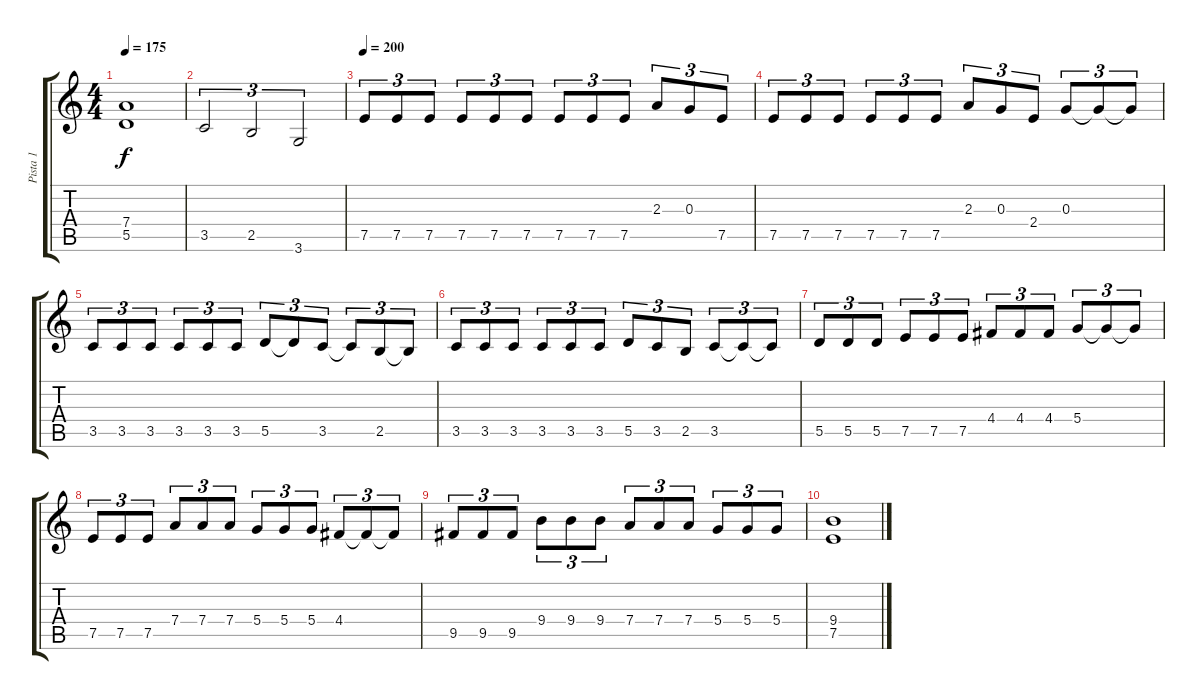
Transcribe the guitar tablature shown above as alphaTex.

\track ("Pista 1" "Pista 1") {instrument distortionguitar}
\staff {score tabs}
\tuning (E4 B3 G3 D3 A2 E2) {hide}
\ts (4 4)
\tempo 175
\clef g2
\ks c
(7.4 5.5).1{dy f} |
3.5.2{tu (3 2)} 2.5.2{tu (3 2)} 3.6.2{tu (3 2)} |
\tempo 200
7.5.8{tu (3 2) instrument distortionguitar} 7.5.8{tu (3 2)} 7.5.8{tu (3 2)} 7.5.8{tu (3 2)} 7.5.8{tu (3 2)} 7.5.8{tu (3 2)} 7.5.8{tu (3 2)} 7.5.8{tu (3 2)} 7.5.8{tu (3 2)} 2.3.8{tu (3 2)} 0.3.8{tu (3 2)} 7.5.8{tu (3 2)} |
7.5.8{tu (3 2)} 7.5.8{tu (3 2)} 7.5.8{tu (3 2)} 7.5.8{tu (3 2)} 7.5.8{tu (3 2)} 7.5.8{tu (3 2)} 2.3.8{tu (3 2)} 0.3.8{tu (3 2)} 2.4.8{tu (3 2)} 0.3.8{tu (3 2)} 0.3{t}.8{tu (3 2)} 0.3{t}.8{tu (3 2)} |
3.5.8{tu (3 2)} 3.5.8{tu (3 2)} 3.5.8{tu (3 2)} 3.5.8{tu (3 2)} 3.5.8{tu (3 2)} 3.5.8{tu (3 2)} 5.5.8{tu (3 2)} 5.5{t}.8{tu (3 2)} 3.5.8{tu (3 2)} 3.5{t}.8{tu (3 2)} 2.5.8{tu (3 2)} 2.5{t}.8{tu (3 2)} |
3.5.8{tu (3 2)} 3.5.8{tu (3 2)} 3.5.8{tu (3 2)} 3.5.8{tu (3 2)} 3.5.8{tu (3 2)} 3.5.8{tu (3 2)} 5.5.8{tu (3 2)} 3.5.8{tu (3 2)} 2.5.8{tu (3 2)} 3.5.8{tu (3 2)} 3.5{t}.8{tu (3 2)} 3.5{t}.8{tu (3 2)} |
5.5.8{tu (3 2)} 5.5.8{tu (3 2)} 5.5.8{tu (3 2)} 7.5.8{tu (3 2)} 7.5.8{tu (3 2)} 7.5.8{tu (3 2)} 4.4.8{tu (3 2)} 4.4.8{tu (3 2)} 4.4.8{tu (3 2)} 5.4.8{tu (3 2)} 5.4{t}.8{tu (3 2)} 5.4{t}.8{tu (3 2)} |
7.5.8{tu (3 2)} 7.5.8{tu (3 2)} 7.5.8{tu (3 2)} 7.4.8{tu (3 2)} 7.4.8{tu (3 2)} 7.4.8{tu (3 2)} 5.4.8{tu (3 2)} 5.4.8{tu (3 2)} 5.4.8{tu (3 2)} 4.4.8{tu (3 2)} 4.4{t}.8{tu (3 2)} 4.4{t}.8{tu (3 2)} |
9.5.8{tu (3 2)} 9.5.8{tu (3 2)} 9.5.8{tu (3 2)} 9.4.8{tu (3 2)} 9.4.8{tu (3 2)} 9.4.8{tu (3 2)} 7.4.8{tu (3 2)} 7.4.8{tu (3 2)} 7.4.8{tu (3 2)} 5.4.8{tu (3 2)} 5.4.8{tu (3 2)} 5.4.8{tu (3 2)} |
(9.4 7.5).1
